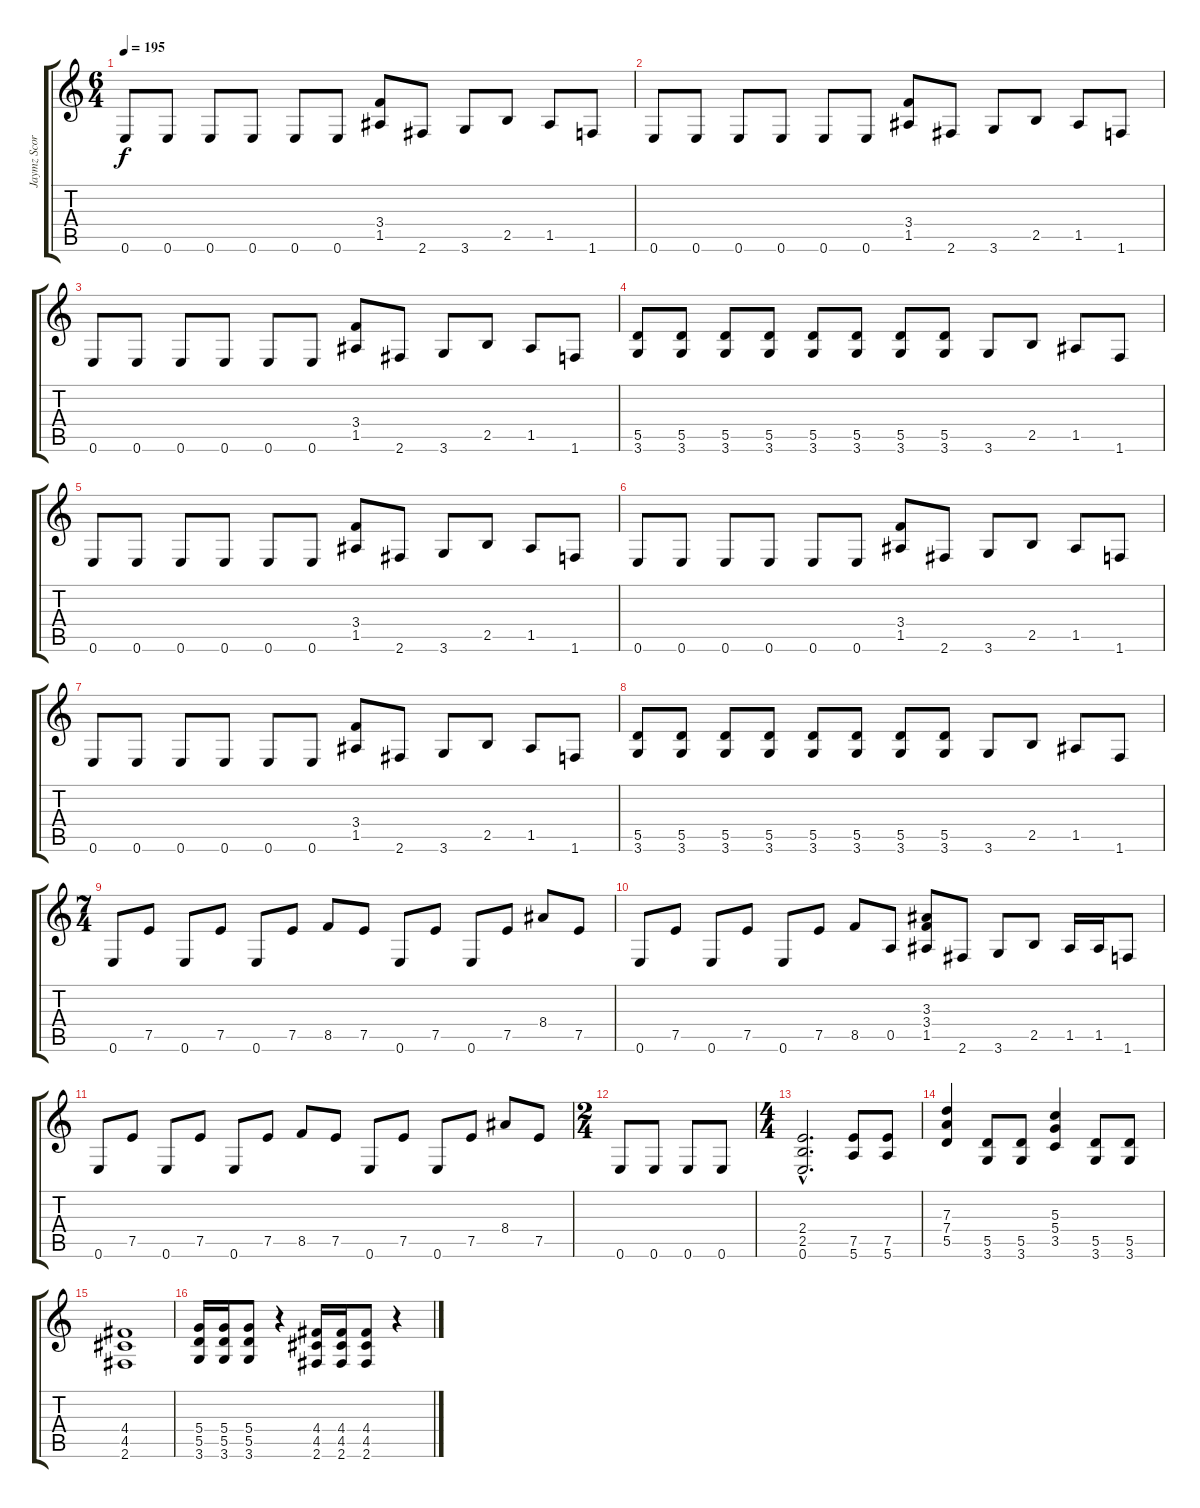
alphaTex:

\track ("Jaymz Scorpion" "Jaymz Scor") {instrument distortionguitar}
\staff {score tabs}
\tuning (E4 B3 G3 D3 A2 E2) {hide}
\ts (6 4)
\tempo 195
\clef g2
\ks c
0.6.8{dy f} 0.6.8 0.6.8 0.6.8 0.6.8 0.6.8 (3.4 1.5).8 2.6.8 3.6.8 2.5.8 1.5.8 1.6.8 |
0.6.8 0.6.8 0.6.8 0.6.8 0.6.8 0.6.8 (3.4 1.5).8 2.6.8 3.6.8 2.5.8 1.5.8 1.6.8 |
0.6.8 0.6.8 0.6.8 0.6.8 0.6.8 0.6.8 (3.4 1.5).8 2.6.8 3.6.8 2.5.8 1.5.8 1.6.8 |
(5.5 3.6).8 (5.5 3.6).8 (5.5 3.6).8 (5.5 3.6).8 (5.5 3.6).8 (5.5 3.6).8 (5.5 3.6).8 (5.5 3.6).8 3.6.8 2.5.8 1.5.8 1.6.8 |
0.6.8 0.6.8 0.6.8 0.6.8 0.6.8 0.6.8 (3.4 1.5).8 2.6.8 3.6.8 2.5.8 1.5.8 1.6.8 |
0.6.8 0.6.8 0.6.8 0.6.8 0.6.8 0.6.8 (3.4 1.5).8 2.6.8 3.6.8 2.5.8 1.5.8 1.6.8 |
0.6.8 0.6.8 0.6.8 0.6.8 0.6.8 0.6.8 (3.4 1.5).8 2.6.8 3.6.8 2.5.8 1.5.8 1.6.8 |
(5.5 3.6).8 (5.5 3.6).8 (5.5 3.6).8 (5.5 3.6).8 (5.5 3.6).8 (5.5 3.6).8 (5.5 3.6).8 (5.5 3.6).8 3.6.8 2.5.8 1.5.8 1.6.8 |
\ts (7 4)
0.6.8 7.5.8 0.6.8 7.5.8 0.6.8 7.5.8 8.5.8 7.5.8 0.6.8 7.5.8 0.6.8 7.5.8 8.4.8 7.5.8 |
0.6.8 7.5.8 0.6.8 7.5.8 0.6.8 7.5.8 8.5.8 0.5.8 (3.3 3.4 1.5).8 2.6.8 3.6.8 2.5.8 1.5.16 1.5.16 1.6.8 |
0.6.8 7.5.8 0.6.8 7.5.8 0.6.8 7.5.8 8.5.8 7.5.8 0.6.8 7.5.8 0.6.8 7.5.8 8.4.8 7.5.8 |
\ts (2 4)
0.6.8 0.6.8 0.6.8 0.6.8 |
\ts (4 4)
(2.4{hac} 2.5{hac} 0.6{hac}).2{d} (7.5 5.6).8 (7.5 5.6).8 |
(7.3 7.4 5.5).4 (5.5 3.6).8 (5.5 3.6).8 (5.3 5.4 3.5).4 (5.5 3.6).8 (5.5 3.6).8 |
(4.4 4.5 2.6).1 |
(5.4 5.5 3.6).16 (5.4 5.5 3.6).16 (5.4 5.5 3.6).8 r.4 (4.4 4.5 2.6).16 (4.4 4.5 2.6).16 (4.4 4.5 2.6).8 r.4
